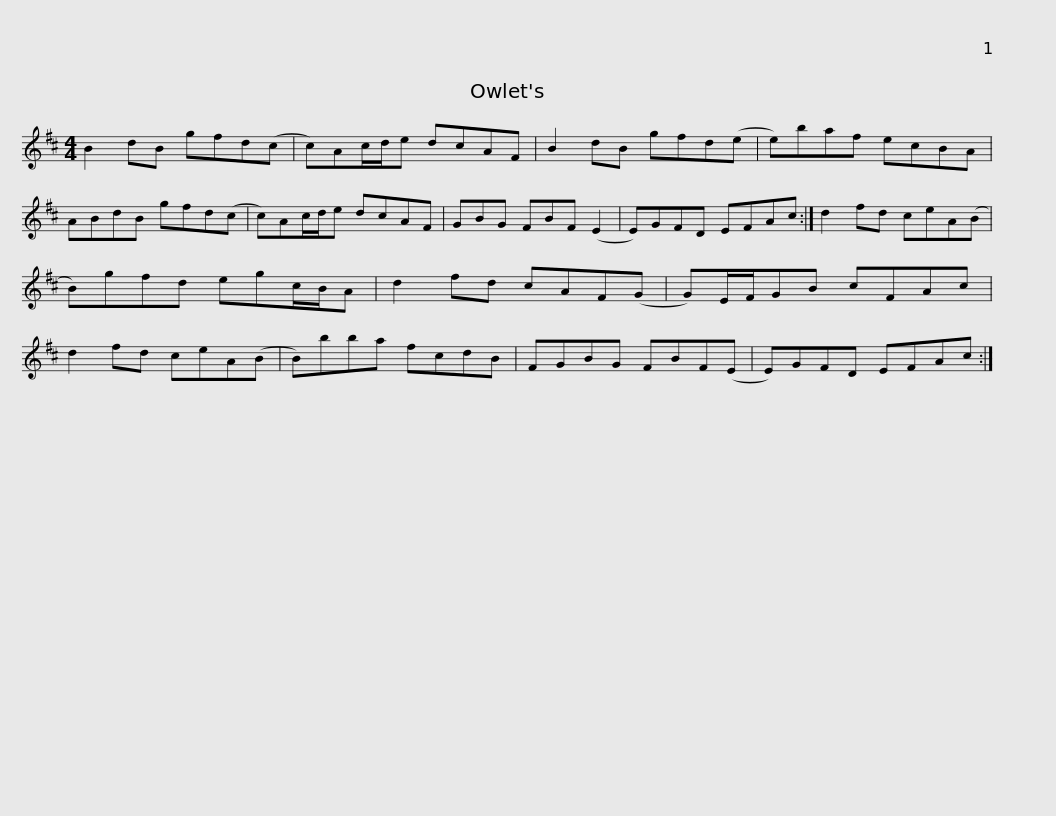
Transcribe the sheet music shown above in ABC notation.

X:1
L:1/8
M:4/4
I:linebreak $
K:Bmin
V:1 treble
V:1
 B2 dB gfd(c | c)Ac/d/e dcAF | B2 dB gfd(e | e)baf ecBA | ABdB gfd(c |$ %5
 c)Ac/d/e dcAF | GBG FBF (E2 | E)GFD EFAc :| d2 fd ceA(B | B)gfd egc/B/A |$ %10
 d2 fd cAF(G | G)E/F/GB cFAc | d2 fd ceA(B | B)bba fcdB | FGBG FBF(E |$ %15
 E)GFD EFAc :| %16
